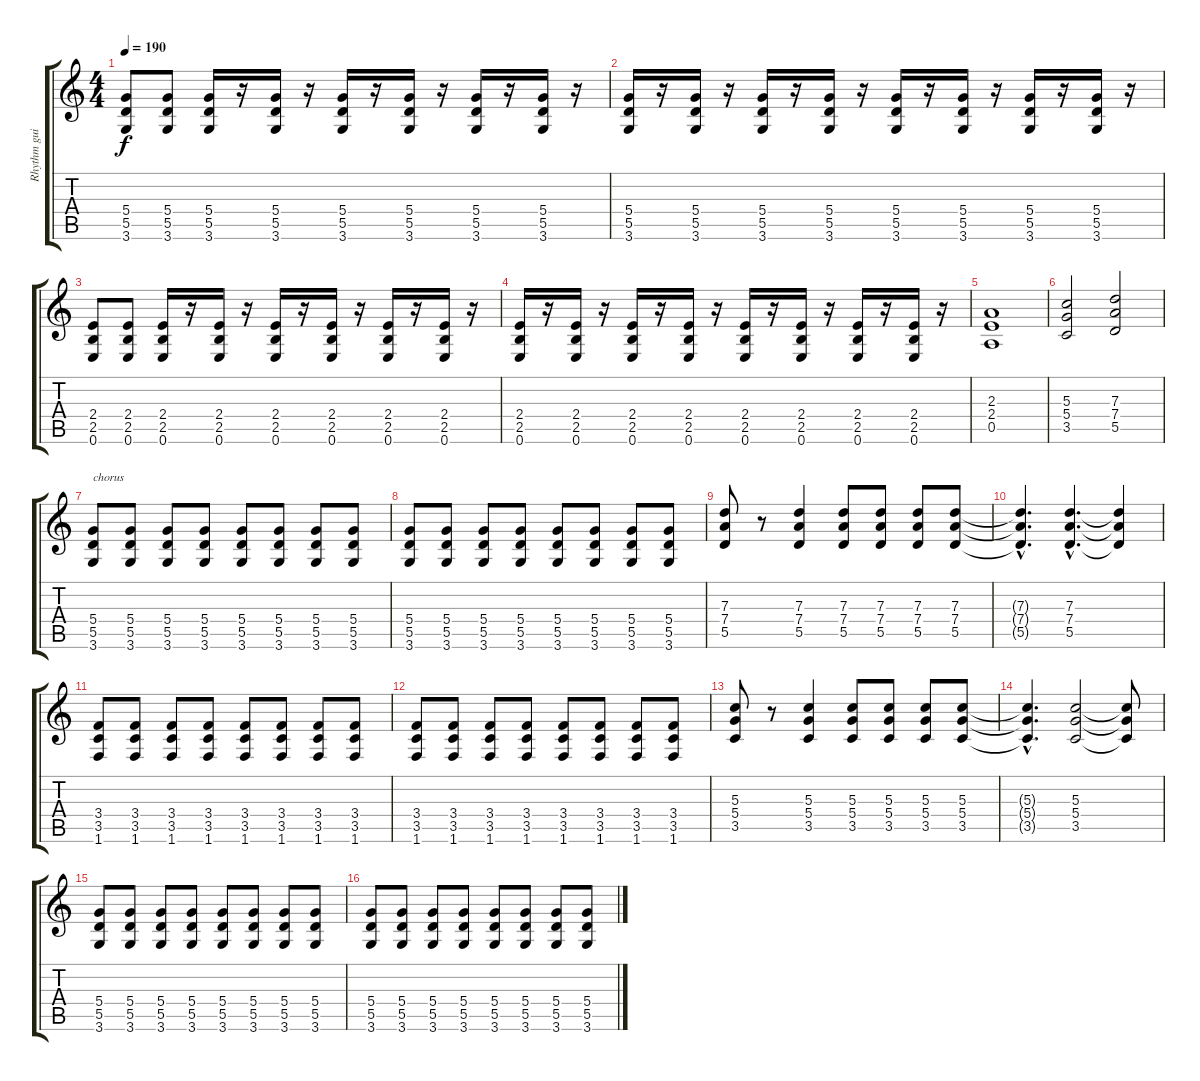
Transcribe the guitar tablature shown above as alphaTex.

\track ("Rhythm guitar" "Rhythm gui") {instrument distortionguitar}
\staff {score tabs}
\tuning (E4 B3 G3 D3 A2 E2) {hide}
\ts (4 4)
\tempo 190
\clef g2
\ks c
(5.4 5.5 3.6).8{dy f} (5.4 5.5 3.6).8 (5.4 5.5 3.6).16 r.16 (5.4 5.5 3.6).16 r.16 (5.4 5.5 3.6).16 r.16 (5.4 5.5 3.6).16 r.16 (5.4 5.5 3.6).16 r.16 (5.4 5.5 3.6).16 r.16 |
(5.4 5.5 3.6).16 r.16 (5.4 5.5 3.6).16 r.16 (5.4 5.5 3.6).16 r.16 (5.4 5.5 3.6).16 r.16 (5.4 5.5 3.6).16 r.16 (5.4 5.5 3.6).16 r.16 (5.4 5.5 3.6).16 r.16 (5.4 5.5 3.6).16 r.16 |
(2.4 2.5 0.6).8 (2.4 2.5 0.6).8 (2.4 2.5 0.6).16 r.16 (2.4 2.5 0.6).16 r.16 (2.4 2.5 0.6).16 r.16 (2.4 2.5 0.6).16 r.16 (2.4 2.5 0.6).16 r.16 (2.4 2.5 0.6).16 r.16 |
(2.4 2.5 0.6).16 r.16 (2.4 2.5 0.6).16 r.16 (2.4 2.5 0.6).16 r.16 (2.4 2.5 0.6).16 r.16 (2.4 2.5 0.6).16 r.16 (2.4 2.5 0.6).16 r.16 (2.4 2.5 0.6).16 r.16 (2.4 2.5 0.6).16 r.16 |
(2.3 2.4 0.5).1 |
(5.3 5.4 3.5).2 (7.3 7.4 5.5).2 |
(5.4 5.5 3.6).8{txt "chorus"} (5.4 5.5 3.6).8 (5.4 5.5 3.6).8 (5.4 5.5 3.6).8 (5.4 5.5 3.6).8 (5.4 5.5 3.6).8 (5.4 5.5 3.6).8 (5.4 5.5 3.6).8 |
(5.4 5.5 3.6).8 (5.4 5.5 3.6).8 (5.4 5.5 3.6).8 (5.4 5.5 3.6).8 (5.4 5.5 3.6).8 (5.4 5.5 3.6).8 (5.4 5.5 3.6).8 (5.4 5.5 3.6).8 |
(7.3 7.4 5.5).8 r.8 (7.3 7.4 5.5).4 (7.3 7.4 5.5).8 (7.3 7.4 5.5).8 (7.3 7.4 5.5).8 (7.3 7.4 5.5).8 |
(7.3{hac t} 7.4{hac t} 5.5{hac t}).4{d} (7.3{hac} 7.4{hac} 5.5{hac}).4{d} (7.3{t} 7.4{t} 5.5{t}).4 |
(3.4 3.5 1.6).8 (3.4 3.5 1.6).8 (3.4 3.5 1.6).8 (3.4 3.5 1.6).8 (3.4 3.5 1.6).8 (3.4 3.5 1.6).8 (3.4 3.5 1.6).8 (3.4 3.5 1.6).8 |
(3.4 3.5 1.6).8 (3.4 3.5 1.6).8 (3.4 3.5 1.6).8 (3.4 3.5 1.6).8 (3.4 3.5 1.6).8 (3.4 3.5 1.6).8 (3.4 3.5 1.6).8 (3.4 3.5 1.6).8 |
(5.3 5.4 3.5).8 r.8 (5.3 5.4 3.5).4 (5.3 5.4 3.5).8 (5.3 5.4 3.5).8 (5.3 5.4 3.5).8 (5.3 5.4 3.5).8 |
(5.3{hac t} 5.4{hac t} 3.5{hac t}).4{d} (5.3 5.4 3.5).2 (5.3{t} 5.4{t} 3.5{t}).8 |
(5.4 5.5 3.6).8 (5.4 5.5 3.6).8 (5.4 5.5 3.6).8 (5.4 5.5 3.6).8 (5.4 5.5 3.6).8 (5.4 5.5 3.6).8 (5.4 5.5 3.6).8 (5.4 5.5 3.6).8 |
(5.4 5.5 3.6).8 (5.4 5.5 3.6).8 (5.4 5.5 3.6).8 (5.4 5.5 3.6).8 (5.4 5.5 3.6).8 (5.4 5.5 3.6).8 (5.4 5.5 3.6).8 (5.4 5.5 3.6).8
